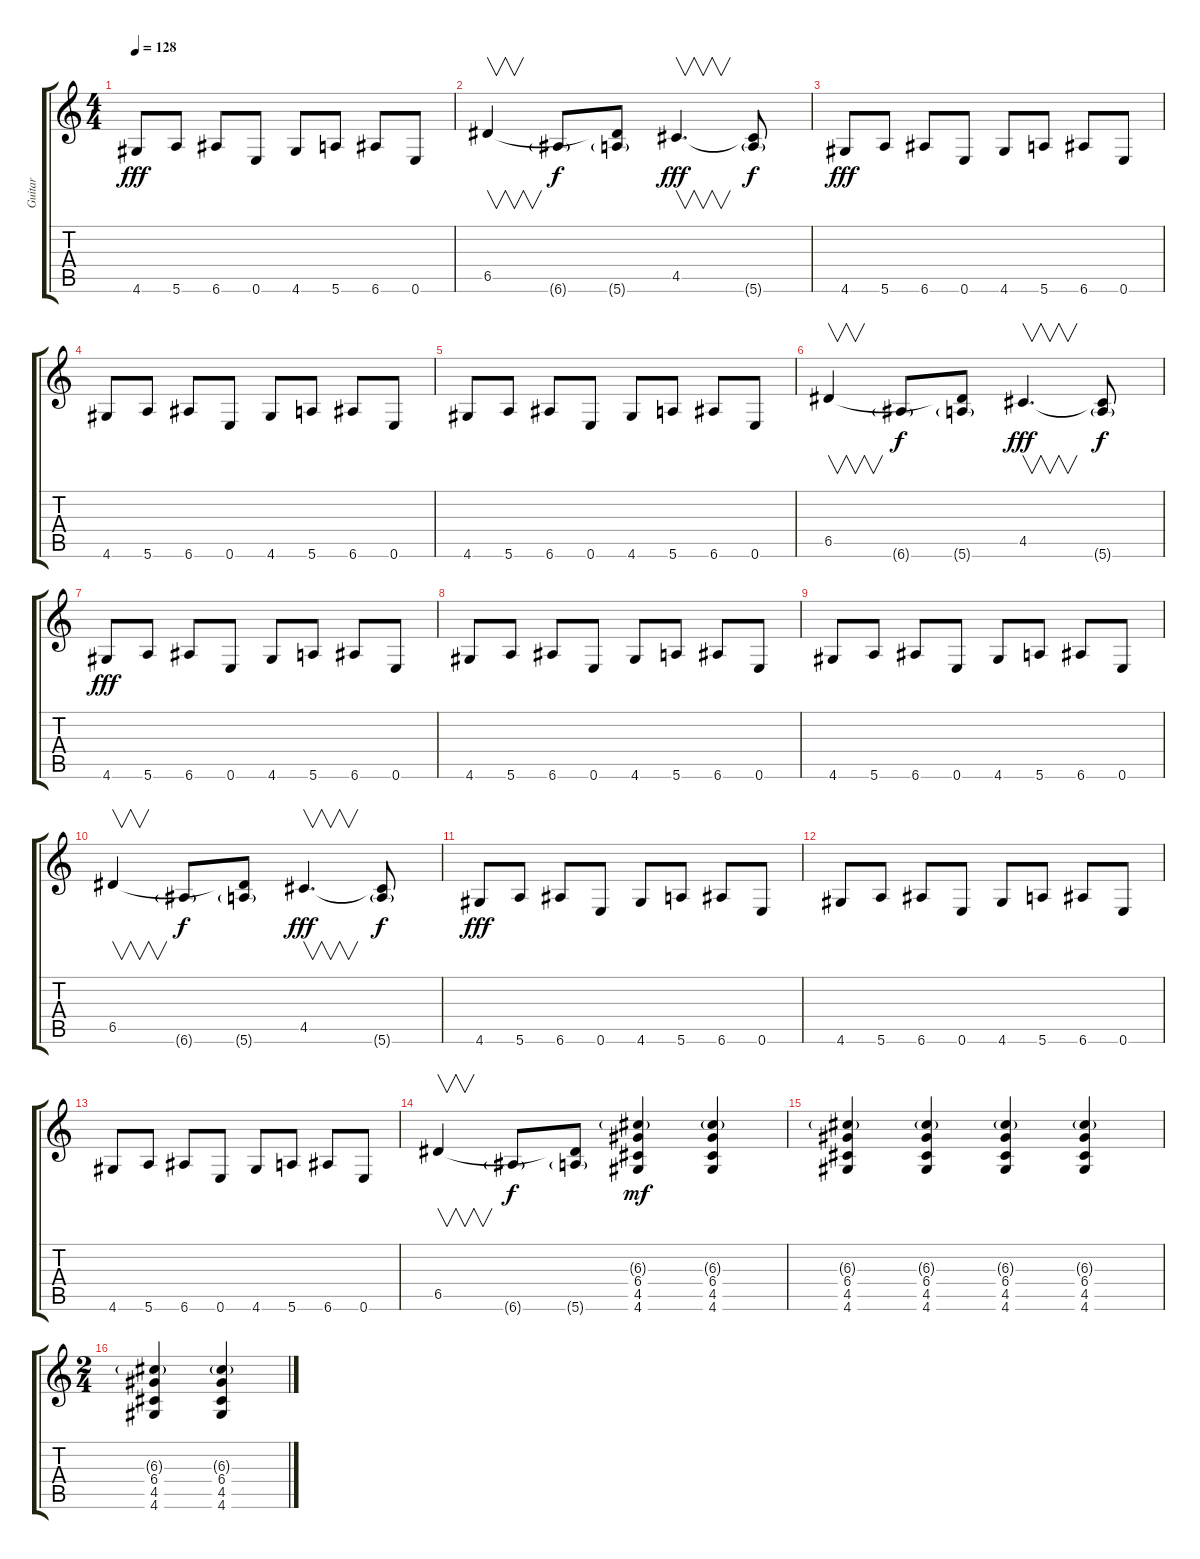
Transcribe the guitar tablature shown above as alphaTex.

\track ("Guitar" "Guitar") {instrument distortionguitar}
\staff {score tabs}
\tuning (E4 B3 G3 D3 A2 E2) {hide}
\ts (4 4)
\tempo 128
\clef g2
\ks c
4.6.8{dy fff} 5.6.8 6.6.8 0.6.8 4.6.8 5.6.8 6.6.8 0.6.8 |
6.5.4{v} 6.6{g}.8{dy f} (6.5{t} 5.6{g}).8 4.5.4{v d dy fff} (4.5{t} 5.6{g}).8{dy f} |
4.6.8{dy fff} 5.6.8 6.6.8 0.6.8 4.6.8 5.6.8 6.6.8 0.6.8 |
4.6.8 5.6.8 6.6.8 0.6.8 4.6.8 5.6.8 6.6.8 0.6.8 |
4.6.8 5.6.8 6.6.8 0.6.8 4.6.8 5.6.8 6.6.8 0.6.8 |
6.5.4{v} 6.6{g}.8{dy f} (6.5{t} 5.6{g}).8 4.5.4{v d dy fff} (4.5{t} 5.6{g}).8{dy f} |
4.6.8{dy fff} 5.6.8 6.6.8 0.6.8 4.6.8 5.6.8 6.6.8 0.6.8 |
4.6.8 5.6.8 6.6.8 0.6.8 4.6.8 5.6.8 6.6.8 0.6.8 |
4.6.8 5.6.8 6.6.8 0.6.8 4.6.8 5.6.8 6.6.8 0.6.8 |
6.5.4{v} 6.6{g}.8{dy f} (6.5{t} 5.6{g}).8 4.5.4{v d dy fff} (4.5{t} 5.6{g}).8{dy f} |
4.6.8{dy fff} 5.6.8 6.6.8 0.6.8 4.6.8 5.6.8 6.6.8 0.6.8 |
4.6.8 5.6.8 6.6.8 0.6.8 4.6.8 5.6.8 6.6.8 0.6.8 |
4.6.8 5.6.8 6.6.8 0.6.8 4.6.8 5.6.8 6.6.8 0.6.8 |
6.5.4{v} 6.6{g}.8{dy f} (6.5{t} 5.6{g}).8 (6.3{g} 6.4 4.5 4.6).4{dy mf} (6.3{g} 6.4 4.5 4.6).4 |
(6.3{g} 6.4 4.5 4.6).4 (6.3{g} 6.4 4.5 4.6).4 (6.3{g} 6.4 4.5 4.6).4 (6.3{g} 6.4 4.5 4.6).4 |
\ts (2 4)
(6.3{g} 6.4 4.5 4.6).4 (6.3{g} 6.4 4.5 4.6).4
